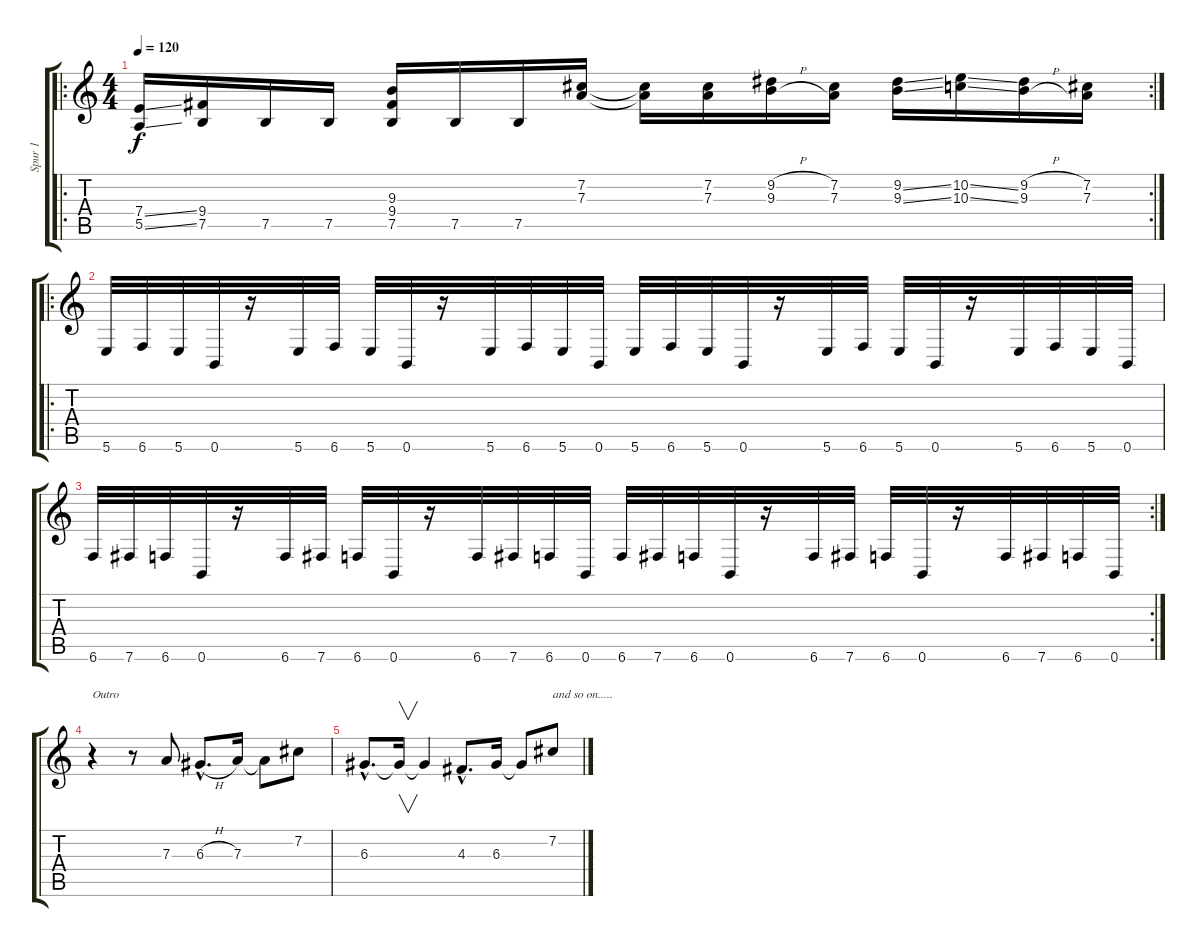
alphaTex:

\track ("Spur 1" "Spur 1") {instrument distortionguitar}
\staff {score tabs}
\tuning (B3 Gb3 D3 A2 E2 B1) {hide}
\ro
\rc 2
\ts (4 4)
\tempo 120
\clef g2
\ks c
(7.4{ss} 5.5{ss}).16{dy f} (9.4 7.5).16 7.5.16 7.5.16 (9.3 9.4 7.5).16 7.5.16 7.5.16 (7.2 7.3).16 (7.2{t} 7.3{t}).16 (7.2 7.3).16 (9.2{h} 9.3{h}).16 (7.2 7.3).16 (9.2{ss} 9.3{ss}).16 (10.2{ss} 10.3{ss}).16 (9.2{h} 9.3{h}).16 (7.2 7.3).16 |
\ro
5.6.32 6.6.32 5.6.32 0.6.32 r.16 5.6.32 6.6.32 5.6.32 0.6.32 r.16 5.6.32 6.6.32 5.6.32 0.6.32 5.6.32 6.6.32 5.6.32 0.6.32 r.16 5.6.32 6.6.32 5.6.32 0.6.32 r.16 5.6.32 6.6.32 5.6.32 0.6.32 |
\rc 2
6.6.32 7.6.32 6.6.32 0.6.32 r.16 6.6.32 7.6.32 6.6.32 0.6.32 r.16 6.6.32 7.6.32 6.6.32 0.6.32 6.6.32 7.6.32 6.6.32 0.6.32 r.16 6.6.32 7.6.32 6.6.32 0.6.32 r.16 6.6.32 7.6.32 6.6.32 0.6.32 |
r.4{txt "Outro"} r.8 7.3.8 6.3{h hac}.8{d} 7.3.16 7.3{t}.8 7.2.8 |
6.3{hac}.8{d} 6.3{t}.16{v} 6.3{t}.4 4.3{hac}.8{d} 6.3.16 6.3{t}.8 7.2.8{txt "and so on....."}
